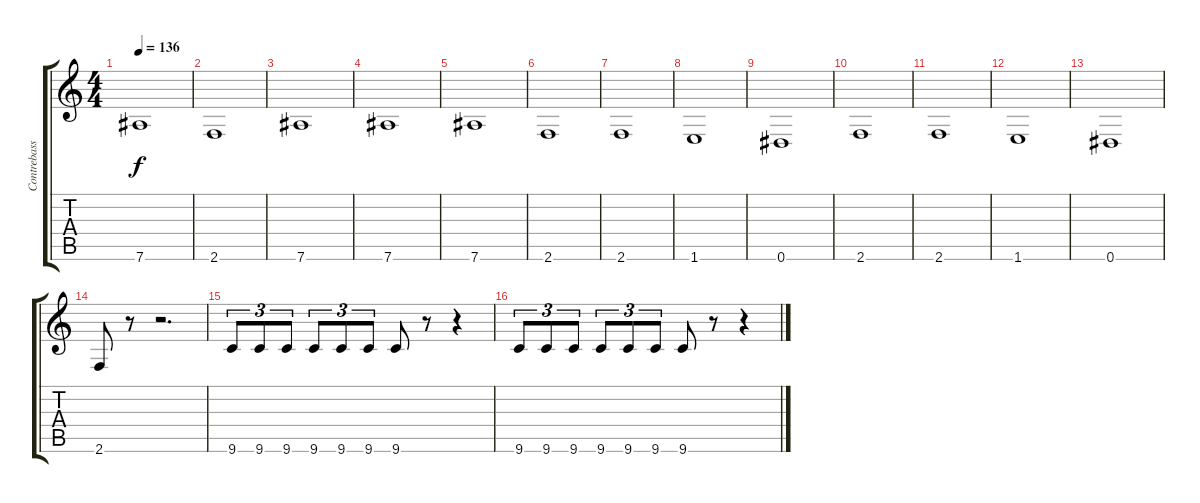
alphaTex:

\track ("Contrebasse" "Contrebass") {instrument contrabass}
\staff {score tabs}
\tuning (Eb4 Bb3 Gb3 Db3 Ab2 Eb2) {hide}
\ts (4 4)
\tempo 136
\clef g2
\ks c
7.6.1{dy f} |
2.6.1 |
7.6.1 |
7.6.1 |
7.6.1 |
2.6.1 |
2.6.1 |
1.6.1 |
0.6.1 |
2.6.1 |
2.6.1 |
1.6.1 |
0.6.1 |
2.6.8 r.8 r.2{d} |
9.6.8{tu (3 2)} 9.6.8{tu (3 2)} 9.6.8{tu (3 2)} 9.6.8{tu (3 2)} 9.6.8{tu (3 2)} 9.6.8{tu (3 2)} 9.6.8 r.8 r.4 |
9.6.8{tu (3 2)} 9.6.8{tu (3 2)} 9.6.8{tu (3 2)} 9.6.8{tu (3 2)} 9.6.8{tu (3 2)} 9.6.8{tu (3 2)} 9.6.8 r.8 r.4
